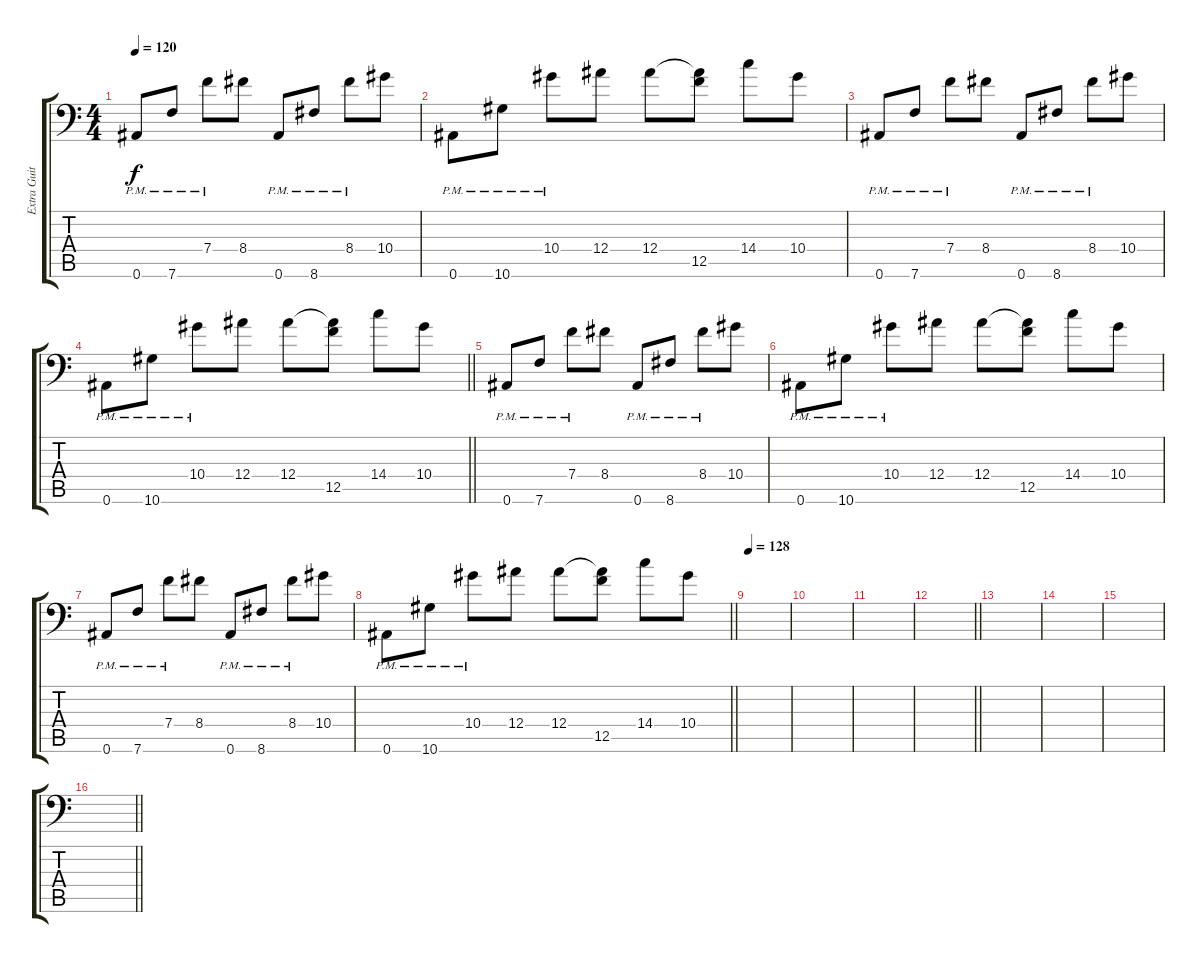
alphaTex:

\track ("Extra Guitar" "Extra Guit") {instrument overdrivenguitar}
\staff {score tabs}
\tuning (C4 G3 Eb3 Bb2 F2 Bb1) {hide}
\ts (4 4)
\tempo 120
\clef f4
\ks c
0.6{pm}.8{dy f} 7.6{pm}.8 7.4{pm}.8 8.4.8 0.6{pm}.8 8.6{pm}.8 8.4{pm}.8 10.4.8 |
0.6{pm}.8 10.6{pm}.8 10.4{pm}.8 12.4.8 12.4.8 (12.4{t} 12.5).8 14.4.8 10.4.8 |
0.6{pm}.8 7.6{pm}.8 7.4{pm}.8 8.4.8 0.6{pm}.8 8.6{pm}.8 8.4{pm}.8 10.4.8 |
\barLineRight lightlight
0.6{pm}.8 10.6{pm}.8 10.4{pm}.8 12.4.8 12.4.8 (12.4{t} 12.5).8 14.4.8 10.4.8 |
0.6{pm}.8 7.6{pm}.8 7.4{pm}.8 8.4.8 0.6{pm}.8 8.6{pm}.8 8.4{pm}.8 10.4.8 |
0.6{pm}.8 10.6{pm}.8 10.4{pm}.8 12.4.8 12.4.8 (12.4{t} 12.5).8 14.4.8 10.4.8 |
0.6{pm}.8 7.6{pm}.8 7.4{pm}.8 8.4.8 0.6{pm}.8 8.6{pm}.8 8.4{pm}.8 10.4.8 |
\barLineRight lightlight
0.6{pm}.8 10.6{pm}.8 10.4{pm}.8 12.4.8 12.4.8 (12.4{t} 12.5).8 14.4.8 10.4.8 |
\tempo 128
|
|
|
\barLineRight lightlight
|
|
|
|
\barLineRight lightlight
